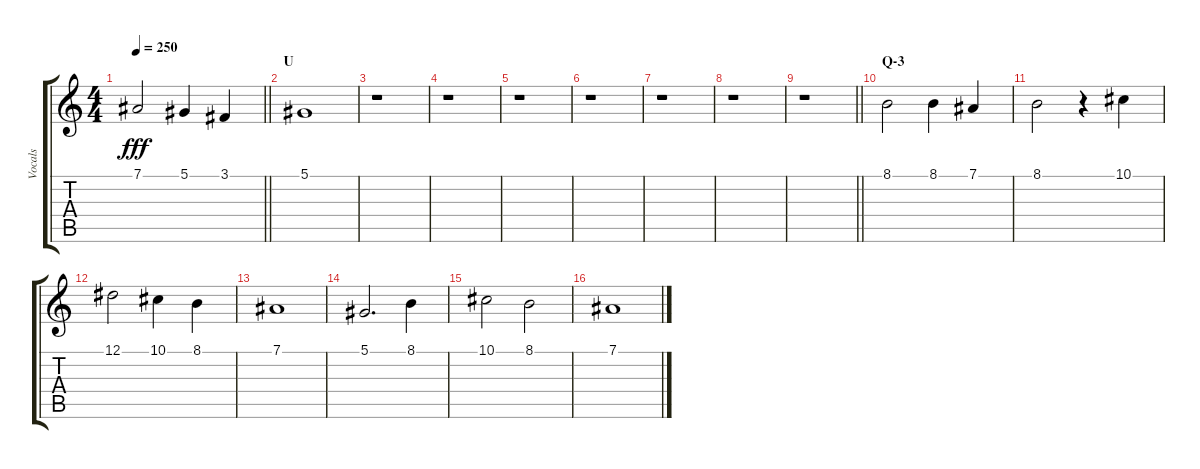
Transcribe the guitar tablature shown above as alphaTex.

\track ("Vocals" "Vocals") {instrument voiceoohs}
\staff {score tabs}
\tuning (Eb4 Bb3 Gb3 Db3 Ab2 Eb2) {hide}
\ts (4 4)
\tempo 250
\clef g2
\barLineRight lightlight
\ks c
7.1.2{dy fff} 5.1.4 3.1.4 |
\section ("" "U")
5.1.1 |
r.1 |
r.1 |
r.1 |
r.1 |
r.1 |
r.1 |
\barLineRight lightlight
r.1 |
\section ("" "Q-3")
8.1.2 8.1.4 7.1.4 |
8.1.2 r.4 10.1.4 |
12.1.2 10.1.4 8.1.4 |
7.1.1 |
5.1.2{d} 8.1.4 |
10.1.2 8.1.2 |
7.1.1
